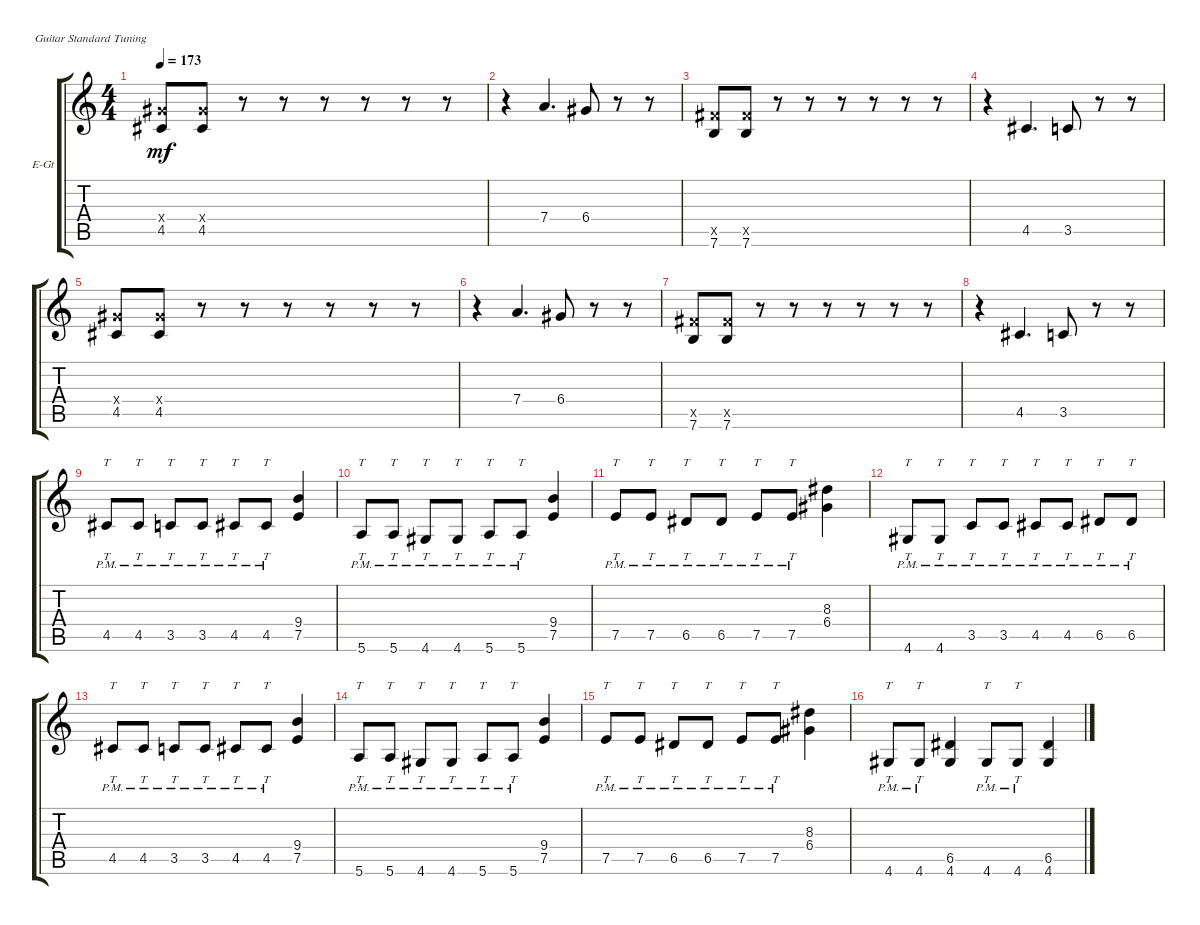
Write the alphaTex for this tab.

\defaultSystemsLayout 4
\bracketExtendMode groupsimilarinstruments
\firstSystemTrackNameOrientation horizontal
\otherSystemsTrackNameOrientation horizontal
\track ("Electric Guitar" "E-Gt") {instrument overdrivenguitar}
\staff {score tabs}
\tuning (E4 B3 G3 D3 A2 E2)
\ts (4 4)
\tempo 173
\clef g2
\ks c
(4.5 6.4{x}).8{dy mf} (4.5 6.4{x}).8 r.8 r.8 r.8 r.8 r.8 r.8 |
r.4 7.4.4{d} 6.4.8 r.8 r.8 |
(7.6 9.5{x}).8 (7.6 9.5{x}).8 r.8 r.8 r.8 r.8 r.8 r.8 |
r.4 4.5.4{d} 3.5.8 r.8 r.8 |
(4.5 6.4{x}).8 (4.5 6.4{x}).8 r.8 r.8 r.8 r.8 r.8 r.8 |
r.4 7.4.4{d} 6.4.8 r.8 r.8 |
(7.6 9.5{x}).8 (7.6 9.5{x}).8 r.8 r.8 r.8 r.8 r.8 r.8 |
r.4 4.5.4{d} 3.5.8 r.8 r.8 |
4.5{pm}.8{tt} 4.5{pm}.8{tt} 3.5{pm}.8{tt} 3.5{pm}.8{tt} 4.5{pm}.8{tt} 4.5{pm}.8{tt} (7.5 9.4).4 |
5.6{pm}.8{tt} 5.6{pm}.8{tt} 4.6{pm}.8{tt} 4.6{pm}.8{tt} 5.6{pm}.8{tt} 5.6{pm}.8{tt} (9.4 7.5).4 |
7.5{pm}.8{tt} 7.5{pm}.8{tt} 6.5{pm}.8{tt} 6.5{pm}.8{tt} 7.5{pm}.8{tt} 7.5{pm}.8{tt} (8.3 6.4).4 |
4.6{pm}.8{tt} 4.6{pm}.8{tt} 3.5{pm}.8{tt} 3.5{pm}.8{tt} 4.5{pm}.8{tt} 4.5{pm}.8{tt} 6.5{pm}.8{tt} 6.5{pm}.8{tt} |
4.5{pm}.8{tt} 4.5{pm}.8{tt} 3.5{pm}.8{tt} 3.5{pm}.8{tt} 4.5{pm}.8{tt} 4.5{pm}.8{tt} (9.4 7.5).4 |
5.6{pm}.8{tt} 5.6{pm}.8{tt} 4.6{pm}.8{tt} 4.6{pm}.8{tt} 5.6{pm}.8{tt} 5.6{pm}.8{tt} (9.4 7.5).4 |
7.5{pm}.8{tt} 7.5{pm}.8{tt} 6.5{pm}.8{tt} 6.5{pm}.8{tt} 7.5{pm}.8{tt} 7.5{pm}.8{tt} (8.3 6.4).4 |
4.6{pm}.8{tt} 4.6{pm}.8{tt} (4.6 6.5).4 4.6{pm}.8{tt} 4.6{pm}.8{tt} (4.6 6.5).4
